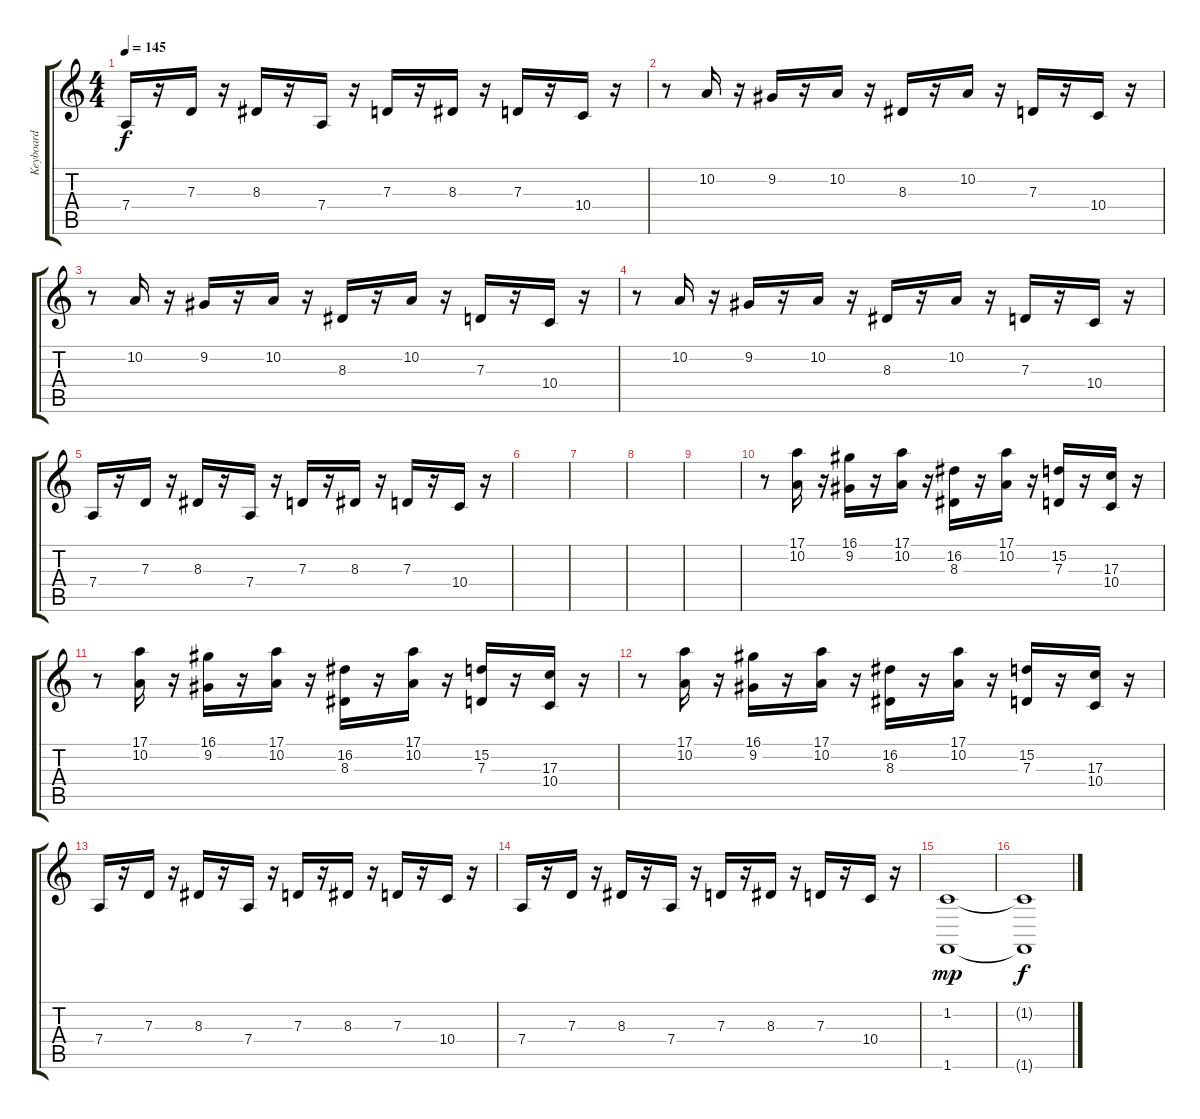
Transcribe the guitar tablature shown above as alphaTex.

\track ("Keyboard" "Keyboard") {instrument stringensemble1}
\staff {score tabs}
\tuning (E4 B3 G3 D3 A2 E2) {hide}
\ts (4 4)
\tempo 145
\clef g2
\ks c
7.4.16{dy f} r.16 7.3.16 r.16 8.3.16 r.16 7.4.16 r.16 7.3.16 r.16 8.3.16 r.16 7.3.16 r.16 10.4.16 r.16 |
r.8 10.2.16 r.16 9.2.16 r.16 10.2.16 r.16 8.3.16 r.16 10.2.16 r.16 7.3.16 r.16 10.4.16 r.16 |
r.8 10.2.16 r.16 9.2.16 r.16 10.2.16 r.16 8.3.16 r.16 10.2.16 r.16 7.3.16 r.16 10.4.16 r.16 |
r.8 10.2.16 r.16 9.2.16 r.16 10.2.16 r.16 8.3.16 r.16 10.2.16 r.16 7.3.16 r.16 10.4.16 r.16 |
7.4.16 r.16 7.3.16 r.16 8.3.16 r.16 7.4.16 r.16 7.3.16 r.16 8.3.16 r.16 7.3.16 r.16 10.4.16 r.16 |
|
|
|
|
r.8{instrument stringensemble1} (17.1 10.2).16 r.16 (16.1 9.2).16 r.16 (17.1 10.2).16 r.16 (16.2 8.3).16 r.16 (17.1 10.2).16 r.16 (15.2 7.3).16 r.16 (17.3 10.4).16 r.16 |
r.8 (17.1 10.2).16 r.16 (16.1 9.2).16 r.16 (17.1 10.2).16 r.16 (16.2 8.3).16 r.16 (17.1 10.2).16 r.16 (15.2 7.3).16 r.16 (17.3 10.4).16 r.16 |
r.8 (17.1 10.2).16 r.16 (16.1 9.2).16 r.16 (17.1 10.2).16 r.16 (16.2 8.3).16 r.16 (17.1 10.2).16 r.16 (15.2 7.3).16 r.16 (17.3 10.4).16 r.16 |
7.4.16 r.16 7.3.16 r.16 8.3.16 r.16 7.4.16 r.16 7.3.16 r.16 8.3.16 r.16 7.3.16 r.16 10.4.16 r.16 |
7.4.16 r.16 7.3.16 r.16 8.3.16 r.16 7.4.16 r.16 7.3.16 r.16 8.3.16 r.16 7.3.16 r.16 10.4.16 r.16 |
(1.2 1.6).1{dy mp instrument choiraahs} |
(1.2{t} 1.6{t}).1{dy f}
